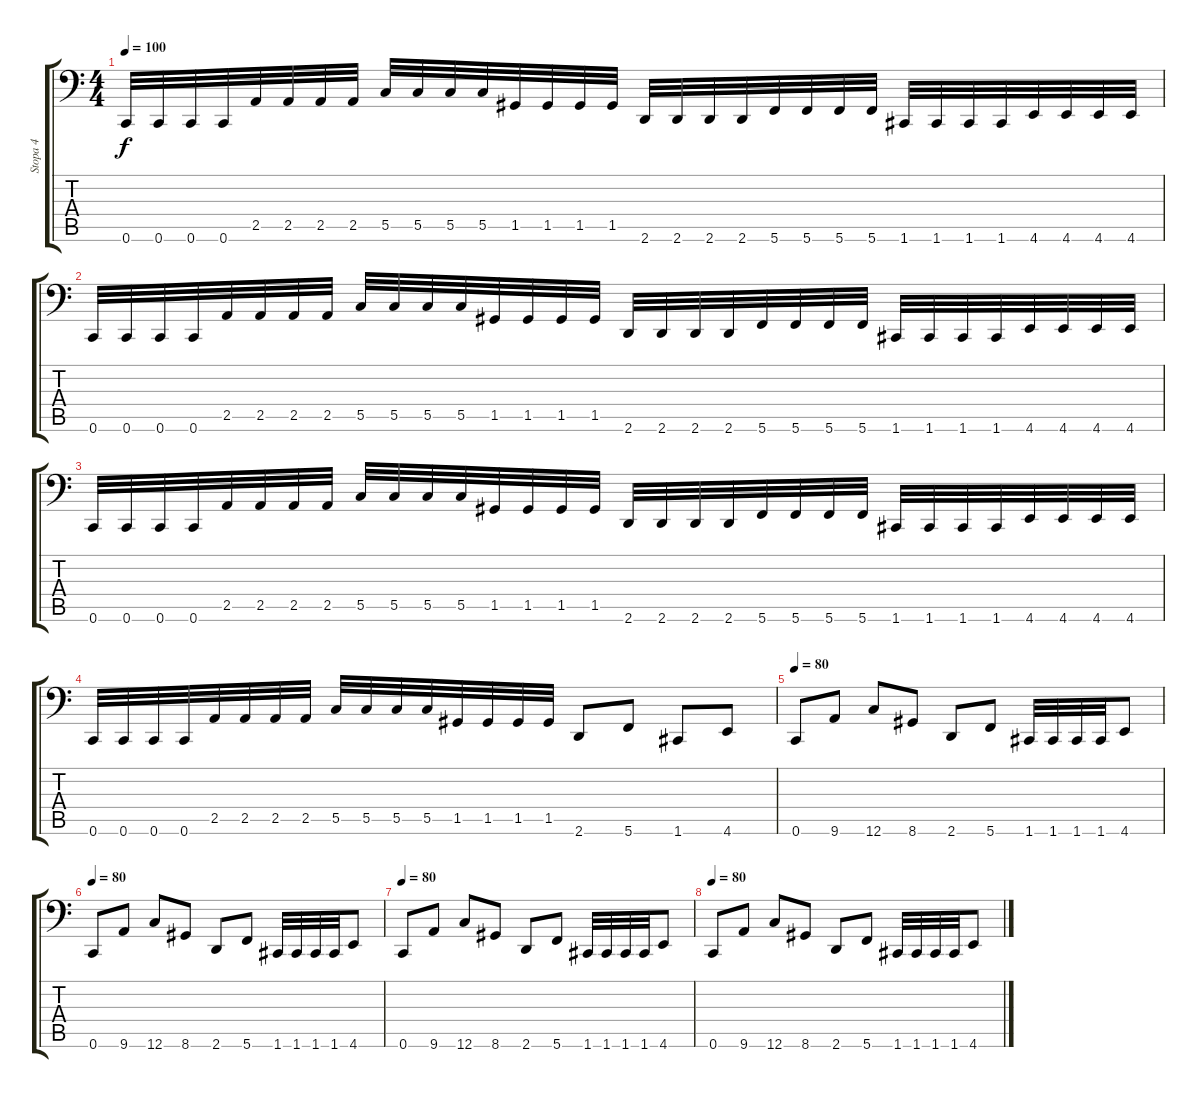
\track ("Stopa 4" "Stopa 4") {instrument electricbasspick}
\staff {score tabs}
\tuning (D3 A2 F2 C2 G1 C1) {hide}
\ts (4 4)
\tempo 100
\clef f4
\ks c
0.6.32{dy f} 0.6.32 0.6.32 0.6.32 2.5.32 2.5.32 2.5.32 2.5.32 5.5.32 5.5.32 5.5.32 5.5.32 1.5.32 1.5.32 1.5.32 1.5.32 2.6.32 2.6.32 2.6.32 2.6.32 5.6.32 5.6.32 5.6.32 5.6.32 1.6.32 1.6.32 1.6.32 1.6.32 4.6.32 4.6.32 4.6.32 4.6.32 |
0.6.32 0.6.32 0.6.32 0.6.32 2.5.32 2.5.32 2.5.32 2.5.32 5.5.32 5.5.32 5.5.32 5.5.32 1.5.32 1.5.32 1.5.32 1.5.32 2.6.32 2.6.32 2.6.32 2.6.32 5.6.32 5.6.32 5.6.32 5.6.32 1.6.32 1.6.32 1.6.32 1.6.32 4.6.32 4.6.32 4.6.32 4.6.32 |
0.6.32 0.6.32 0.6.32 0.6.32 2.5.32 2.5.32 2.5.32 2.5.32 5.5.32 5.5.32 5.5.32 5.5.32 1.5.32 1.5.32 1.5.32 1.5.32 2.6.32 2.6.32 2.6.32 2.6.32 5.6.32 5.6.32 5.6.32 5.6.32 1.6.32 1.6.32 1.6.32 1.6.32 4.6.32 4.6.32 4.6.32 4.6.32 |
0.6.32 0.6.32 0.6.32 0.6.32 2.5.32 2.5.32 2.5.32 2.5.32 5.5.32 5.5.32 5.5.32 5.5.32 1.5.32 1.5.32 1.5.32 1.5.32 2.6.8 5.6.8 1.6.8 4.6.8 |
\tempo 80
0.6.8 9.6.8 12.6.8 8.6.8 2.6.8 5.6.8 1.6.32 1.6.32 1.6.32 1.6.32 4.6.8 |
\tempo 80
0.6.8 9.6.8 12.6.8 8.6.8 2.6.8 5.6.8 1.6.32 1.6.32 1.6.32 1.6.32 4.6.8 |
\tempo 80
0.6.8 9.6.8 12.6.8 8.6.8 2.6.8 5.6.8 1.6.32 1.6.32 1.6.32 1.6.32 4.6.8 |
\tempo 80
0.6.8 9.6.8 12.6.8 8.6.8 2.6.8 5.6.8 1.6.32 1.6.32 1.6.32 1.6.32 4.6.8
